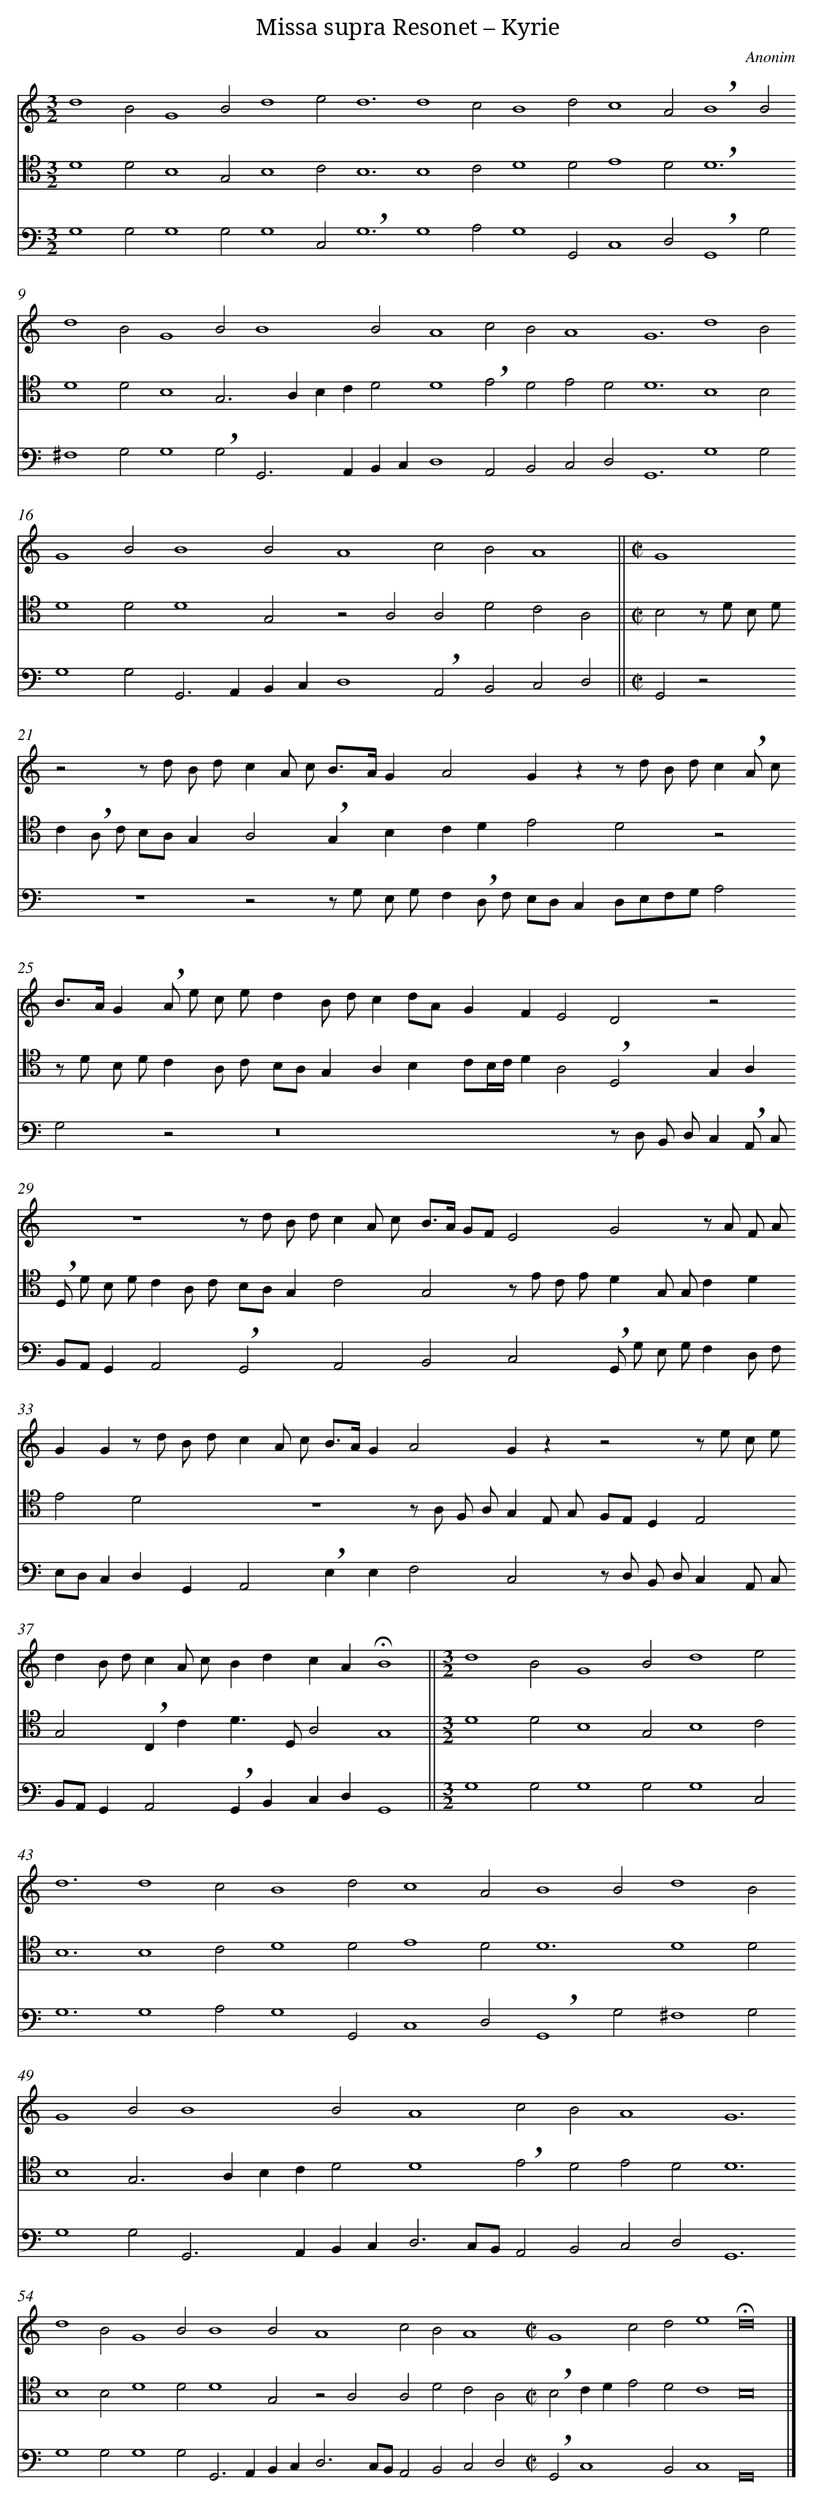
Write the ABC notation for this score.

X:1
T: Missa supra Resonet – Kyrie
C: Anonim
L: 1/8
M: 3/2
V: 1
V: 2 clef=tenor
V: 3 clef=bass
K: C
[V:1] d8B4 [|]
[V:2] D8D4 [|]
[V:3] G,8G,4 [|]
[V:1] G8B4 [|]
[V:2] B,8G,4 [|]
[V:3] G,8G,4 [|]
[V:1] d8e4 [|]
[V:2] B,8C4 [|]
[V:3] G,8C,4 [|]
[V:1] d12 [|]
[V:2] B,12 [|]
[V:3] !breath!G,12 [|]
[V:1] d8c4 [|]
[V:2] B,8C4 [|]
[V:3] G,8A,4 [|]
[V:1] B8d4 [|]
[V:2] D8D4 [|]
[V:3] G,8G,,4 [|]
[V:1] c8A4 [|]
[V:2] E8D4 [|]
[V:3] C,8D,4 [|]
[V:1] !breath!B8B4 [|]
[V:2] !breath!D12 [|]
[V:3] !breath!G,,8G,4 [|]
[V:1] d8B4 [|]
[V:2] D8D4 [|]
[V:3] ^F,8G,4 [|]
[V:1] G8B4 [|]
[V:2] B,8G,6 [|]
[V:3] G,8!breath!G,4 [|]
[V:1] B8B4 [|]
[V:2] A,2B,2C2D4 [|]
[V:3] G,,4>A,,4B,,2C,2 [|]
[V:1] A8c4 [|]
[V:2] D8!breath!E4 [|]
[V:3] D,8A,,4 [|]
[V:1] B4A8 [|]
[V:2] D4E4D4 [|]
[V:3] B,,4C,4D,4 [|]
[V:1] G12 [|]
[V:2] D12 [|]
[V:3] G,,12 [|]
[V:1] d8B4 [|]
[V:2] B,8B,4 [|]
[V:3] G,8G,4 [|]
[V:1] G8B4 [|]
[V:2] D8D4 [|]
[V:3] G,8G,4 [|]
[V:1] B8B4 [|]
[V:2] D8G,4 [|]
[V:3] G,,4>A,,4B,,2C,2 [|]
[V:1] A8c4 [|]
[V:2] z4A,4A,4 [|]
[V:3] D,8!breath!A,,4 [|]
[V:1] B4A8 ||
[V:2] D4C4A,4 ||
[V:3] B,,4C,4D,4 ||
[V:1] [M:C|]G8 [|]
[V:2] [M:C|]B,4z D B, D [|]
[V:3] [M:C|]G,,4z4 [|]
[V:1] z4z d B d [|]
[V:2] C2!breath!A, C B,A,G,2 [|]
[V:3] z8 [|]
[V:1] c2A c B>AG2 [|]
[V:2] A,4!breath!G,2B,2 [|]
[V:3] z4z G, E, G, [|]
[V:1] A4G2z2 [|]
[V:2] C2D2E4 [|]
[V:3] F,2!breath!D, F, E,D,C,2 [|]
[V:1] z d B dc2!breath!A c [|]
[V:2] D4z4 [|]
[V:3] D,E,F,G,A,4 [|]
[V:1] B>AG2!breath!A e c e [|]
[V:2] z D B, DC2A, C [|]
[V:3] G,4z4 [|]
[V:1] d2B dc2dA [|]
[V:2] B,A,G,2A,2B,2 [|]
[V:3] z16 [|]
[V:1] G2F2E4 [|]
[V:2] CB,/C/D2A,4 [|]
[V:3]  [|]
[V:1] D4z4 [|]
[V:2] !breath!D,4G,2A,2 [|]
[V:3] z D, B,, D,C,2!breath!A,, C, [|]
[V:1] z8 [|]
[V:2] !breath!D, D B, DC2A, C [|]
[V:3] B,,A,,G,,2A,,4 [|]
[V:1] z d B dc2A c [|]
[V:2] B,A,G,2C4 [|]
[V:3] !breath!G,,4A,,4 [|]
[V:1] B>A GFE4 [|]
[V:2] G,4z E C E [|]
[V:3] B,,4C,4 [|]
[V:1] G4z A F A [|]
[V:2] D2G, G,C2D2 [|]
[V:3] !breath!G,, G, E, G,F,2D, F, [|]
[V:1] G2G2z d B d [|]
[V:2] E4D4 [|]
[V:3] E,D,C,2D,2G,,2 [|]
[V:1] c2A c B>AG2 [|]
[V:2] z8 [|]
[V:3] A,,4!breath!E,2E,2 [|]
[V:1] A4G2z2 [|]
[V:2] z A, F, A,G,2E, G, [|]
[V:3] F,4C,4 [|]
[V:1] z4z e c e [|]
[V:2] F,E,D,2E,4 [|]
[V:3] z D, B,, D,C,2A,, C, [|]
[V:1] d2B dc2A c [|]
[V:2] G,4!breath!C,2C2 [|]
[V:3] B,,A,,G,,2A,,4 [|]
[V:1] B2d2c2A2 [|]
[V:2] D2>D,2A,4 [|]
[V:3] !breath!G,,2B,,2C,2D,2 [|]
[V:1] !fermata!B8 ||
[V:2] G,8 ||
[V:3] G,,8 ||
[V:1] [M:3/2]d8B4 [|]
[V:2] [M:3/2]D8D4 [|]
[V:3] [M:3/2]G,8G,4 [|]
[V:1] G8B4 [|]
[V:2] B,8G,4 [|]
[V:3] G,8G,4 [|]
[V:1] d8e4 [|]
[V:2] B,8C4 [|]
[V:3] G,8C,4 [|]
[V:1] d12 [|]
[V:2] B,12 [|]
[V:3] G,12 [|]
[V:1] d8c4 [|]
[V:2] B,8C4 [|]
[V:3] G,8A,4 [|]
[V:1] B8d4 [|]
[V:2] D8D4 [|]
[V:3] G,8G,,4 [|]
[V:1] c8A4 [|]
[V:2] E8D4 [|]
[V:3] C,8D,4 [|]
[V:1] B8B4 [|]
[V:2] D12 [|]
[V:3] !breath!G,,8G,4 [|]
[V:1] d8B4 [|]
[V:2] D8D4 [|]
[V:3] ^F,8G,4 [|]
[V:1] G8B4 [|]
[V:2] B,8G,6 [|]
[V:3] G,8G,4 [|]
[V:1] B8B4 [|]
[V:2] A,2B,2C2D4 [|]
[V:3] G,,4>A,,4B,,2C,2 [|]
[V:1] A8c4 [|]
[V:2] D8!breath!E4 [|]
[V:3] D,6C,B,,A,,4 [|]
[V:1] B4A8 [|]
[V:2] D4E4D4 [|]
[V:3] B,,4C,4D,4 [|]
[V:1] G12 [|]
[V:2] D12 [|]
[V:3] G,,12 [|]
[V:1] d8B4 [|]
[V:2] B,8B,4 [|]
[V:3] G,8G,4 [|]
[V:1] G8B4 [|]
[V:2] D8D4 [|]
[V:3] G,8G,4 [|]
[V:1] B8B4 [|]
[V:2] D8G,4 [|]
[V:3] G,,4>A,,4B,,2C,2 [|]
[V:1] A8c4 [|]
[V:2] z4A,4A,4 [|]
[V:3] D,6C,B,,A,,4 [|]
[V:1] B4A8 [|]
[V:2] D4C4A,4 [|]
[V:3] B,,4C,4D,4 [|]
[V:1] [M:C|]G8 [|]
[V:2] [M:C|]!breath!B,4C2D2 [|]
[V:3] [M:C|]!breath!G,,4C,8 [|]
[V:1] c4d4 [|]
[V:2] E4D4 [|]
[V:3] B,,4 [|]
[V:1] e8 [|]
[V:2] C8 [|]
[V:3] C,8 [|]
[V:1] !fermata!d16 |]
[V:2] B,16 |]
[V:3] G,,16 |]
